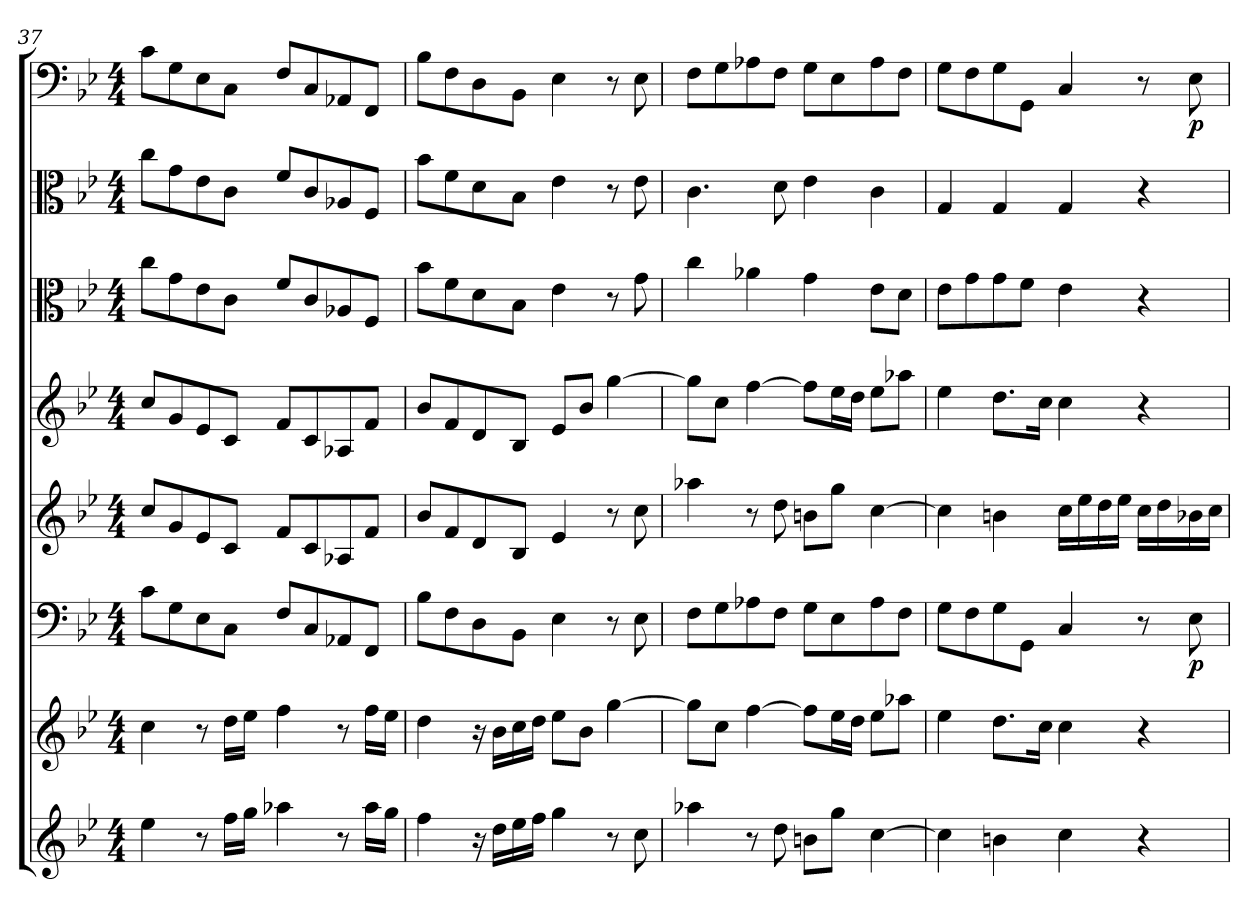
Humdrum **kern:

**kern	**kern	**kern	**dynam	**kern	**kern	**kern	**kern	**kern	**dynam
*part8	*part7	*part6	*part6	*part5	*part4	*part3	*part2	*part1	*part1
*staff8	*staff7	*staff6	*staff6	*staff5	*staff4	*staff3	*staff2	*staff1	*staff1
*clefG2	*clefG2	*clefF4	*	*clefG2	*clefG2	*clefC3	*clefC3	*clefF4	*
*k[b-e-]	*k[b-e-]	*k[b-e-]	*	*k[b-e-]	*k[b-e-]	*k[b-e-]	*k[b-e-]	*k[b-e-]	*
*B-:	*B-:	*B-:	*	*B-:	*B-:	*B-:	*B-:	*B-:	*
*M4/4	*M4/4	*M4/4	*	*M4/4	*M4/4	*M4/4	*M4/4	*M4/4	*
=37	=37	=37	=37	=37	=37	=37	=37	=37	=37
4ee-\	4cc\	8c\L	.	8cc/L	8cc/L	8cc\L	8cc\L	8c\L	.
.	.	8G\	.	8g/	8g/	8g\	8g\	8G\	.
8r	8r	8E-\	.	8e-/	8e-/	8e-\	8e-\	8E-\	.
16ff\LL	16dd\LL	8C\J	.	8c/J	8c/J	8c\J	8c\J	8C\J	.
16gg\JJ	16ee-\JJ	.	.	.	.	.	.	.	.
4aa-X\	4ff\	8F/L	.	8f/L	8f/L	8f/L	8f/L	8F/L	.
.	.	8C/	.	8c/	8c/	8c/	8c/	8C/	.
8r	8r	8AA-X/	.	8A-X/	8A-X/	8A-X/	8A-X/	8AA-X/	.
16aa-\LL	16ff\LL	8FF/J	.	8f/J	8f/J	8F/J	8F/J	8FF/J	.
16gg\JJ	16ee-\JJ	.	.	.	.	.	.	.	.
=38	=38	=38	=38	=38	=38	=38	=38	=38	=38
4ff\	4dd\	8B-\L	.	8b-/L	8b-/L	8b-\L	8b-\L	8B-\L	.
.	.	8F\	.	8f/	8f/	8f\	8f\	8F\	.
16r	16r	8D\	.	8d/	8d/	8d\	8d\	8D\	.
16dd\LL	16b-\LL	.	.	.	.	.	.	.	.
16ee-\	16cc\	8BB-\J	.	8B-/J	8B-/J	8B-\J	8B-\J	8BB-\J	.
16ff\JJ	16dd\JJ	.	.	.	.	.	.	.	.
4gg\	8ee-\L	4E-\	.	4e-/	8e-/L	4e-\	4e-\	4E-\	.
.	8b-\J	.	.	.	8b-/J	.	.	.	.
8r	[4gg\	8r	.	8r	[4gg\	8r	8r	8r	.
8cc\	.	8E-\	.	8cc\	.	8g\	8e-\	8E-\	.
=39	=39	=39	=39	=39	=39	=39	=39	=39	=39
4aa-X\	8gg\L]	8F\L	.	4aa-X\	8gg\L]	4cc\	4.c\	8F\L	.
.	8cc\J	8G\	.	.	8cc\J	.	.	8G\	.
8r	[4ff\	8A-X\	.	8r	[4ff\	4a-X\	.	8A-X\	.
8dd\	.	8F\J	.	8dd\	.	.	8d\	8F\J	.
8bn\L	8ff\L]	8G\L	.	8bn\L	8ff\L]	4g\	4e-\	8G\L	.
8gg\J	16ee-\L	8E-\	.	8gg\J	16ee-\L	.	.	8E-\	.
.	16dd\JJ	.	.	.	16dd\JJ	.	.	.	.
[4cc\	8ee-\L	8A-\	.	[4cc\	8ee-\L	8e-\L	4c\	8A-\	.
.	8aa-X\J	8F\J	.	.	8aa-X\J	8d\J	.	8F\J	.
=40	=40	=40	=40	=40	=40	=40	=40	=40	=40
4cc\]	4ee-\	8G\L	.	4cc\]	4ee-\	8e-\L	4G/	8G\L	.
.	.	8F\	.	.	.	8g\	.	8F\	.
4bn\	8.dd\L	8G\	.	4bn\	8.dd\L	8g\	4G/	8G\	.
.	.	8GG\J	.	.	.	8f\J	.	8GG\J	.
.	16cc\Jk	.	.	.	16cc\Jk	.	.	.	.
4cc\	4cc\	4C/	.	16cc\LL	4cc\	4e-\	4G/	4C/	.
.	.	.	.	16ee-\	.	.	.	.	.
.	.	.	.	16dd\	.	.	.	.	.
.	.	.	.	16ee-\JJ	.	.	.	.	.
4r	4r	8r	.	16cc\LL	4r	4r	4r	8r	.
.	.	.	.	16dd\	.	.	.	.	.
.	.	8E-\	p	16b-X\	.	.	.	8E-\	p
.	.	.	.	16cc\JJ	.	.	.	.	.
=	=	=	=	=	=	=	=	=	=
*-	*-	*-	*-	*-	*-	*-	*-	*-	*-
